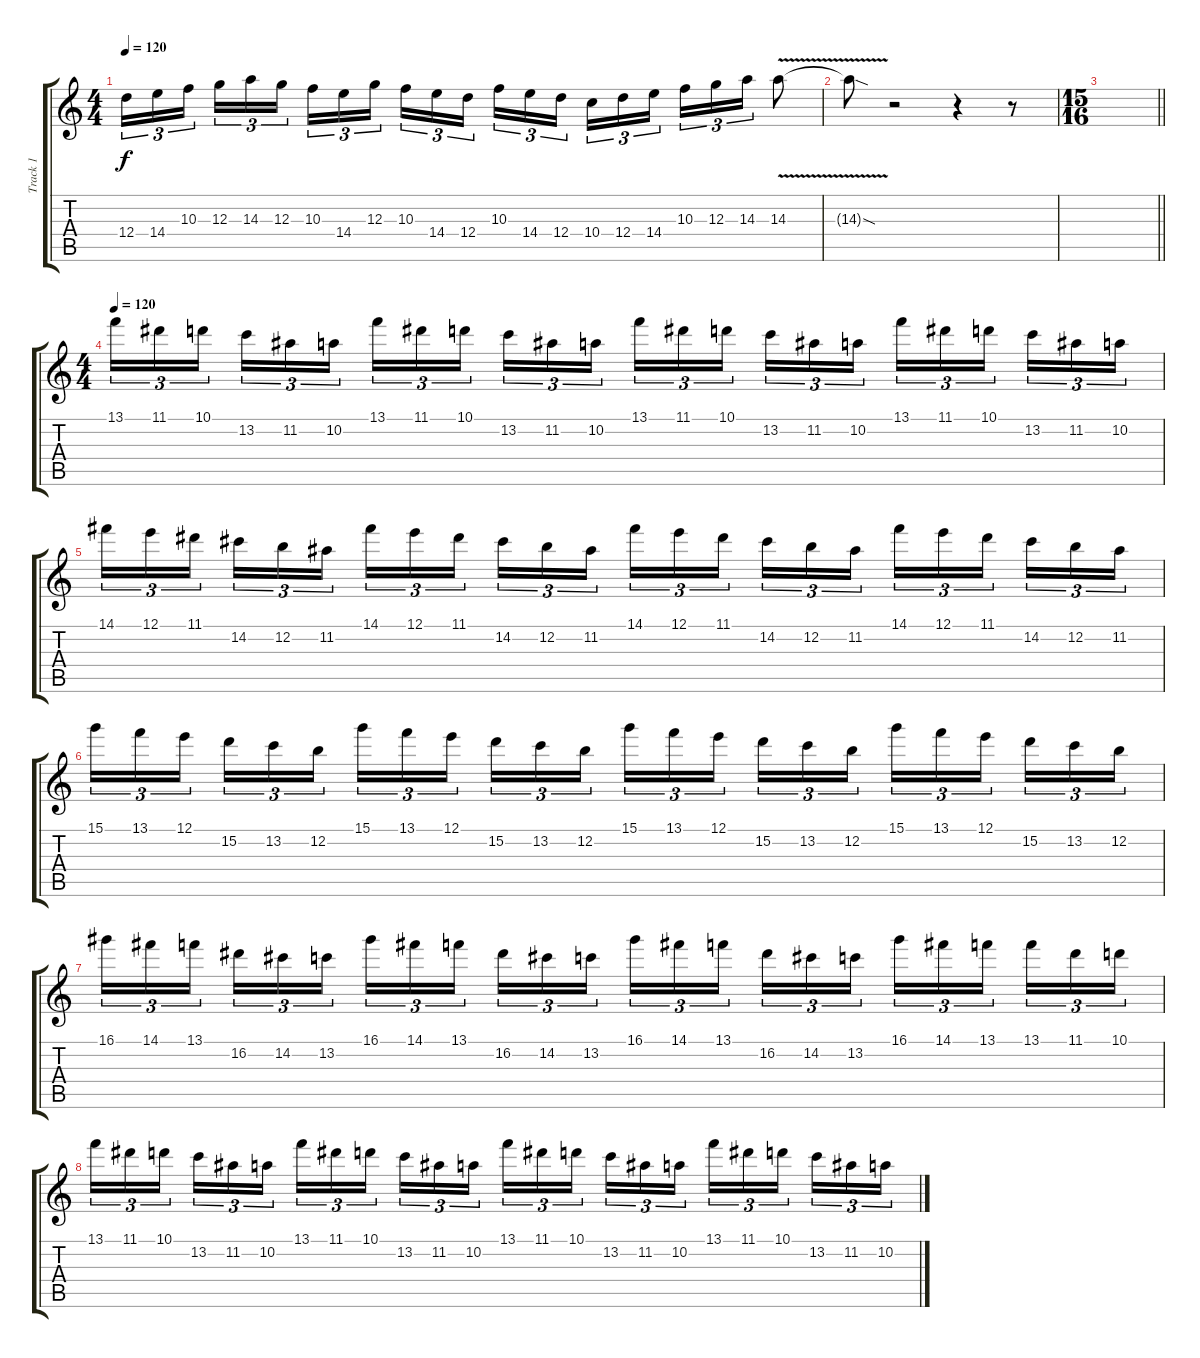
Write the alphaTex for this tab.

\track ("Track 1" "Track 1") {instrument distortionguitar}
\staff {score tabs}
\tuning (E4 B3 G3 D3 A2 D2) {hide}
\ts (4 4)
\tempo 120
\clef g2
\ks c
12.4.16{tu (3 2) dy f} 14.4.16{tu (3 2)} 10.3.16{tu (3 2) beam splitsecondary} 12.3.16{tu (3 2)} 14.3.16{tu (3 2)} 12.3.16{tu (3 2)} 10.3.16{tu (3 2)} 14.4.16{tu (3 2)} 12.3.16{tu (3 2) beam splitsecondary} 10.3.16{tu (3 2)} 14.4.16{tu (3 2)} 12.4.16{tu (3 2)} 10.3.16{tu (3 2)} 14.4.16{tu (3 2)} 12.4.16{tu (3 2) beam splitsecondary} 10.4.16{tu (3 2)} 12.4.16{tu (3 2)} 14.4.16{tu (3 2)} 10.3.16{tu (3 2)} 12.3.16{tu (3 2)} 14.3.16{tu (3 2)} 14.3{v}.8 |
14.3{sod t}.8 r.2 r.4 r.8 |
\ts (15 16)
\barLineRight lightlight
|
\ts (4 4)
\section ("" "")
\tempo 120
13.1.16{tu (3 2)} 11.1.16{tu (3 2)} 10.1.16{tu (3 2) beam splitsecondary} 13.2.16{tu (3 2)} 11.2.16{tu (3 2)} 10.2.16{tu (3 2)} 13.1.16{tu (3 2)} 11.1.16{tu (3 2)} 10.1.16{tu (3 2) beam splitsecondary} 13.2.16{tu (3 2)} 11.2.16{tu (3 2)} 10.2.16{tu (3 2)} 13.1.16{tu (3 2)} 11.1.16{tu (3 2)} 10.1.16{tu (3 2) beam splitsecondary} 13.2.16{tu (3 2)} 11.2.16{tu (3 2)} 10.2.16{tu (3 2)} 13.1.16{tu (3 2)} 11.1.16{tu (3 2)} 10.1.16{tu (3 2) beam splitsecondary} 13.2.16{tu (3 2)} 11.2.16{tu (3 2)} 10.2.16{tu (3 2)} |
14.1.16{tu (3 2)} 12.1.16{tu (3 2)} 11.1.16{tu (3 2) beam splitsecondary} 14.2.16{tu (3 2)} 12.2.16{tu (3 2)} 11.2.16{tu (3 2)} 14.1.16{tu (3 2)} 12.1.16{tu (3 2)} 11.1.16{tu (3 2) beam splitsecondary} 14.2.16{tu (3 2)} 12.2.16{tu (3 2)} 11.2.16{tu (3 2)} 14.1.16{tu (3 2)} 12.1.16{tu (3 2)} 11.1.16{tu (3 2) beam splitsecondary} 14.2.16{tu (3 2)} 12.2.16{tu (3 2)} 11.2.16{tu (3 2)} 14.1.16{tu (3 2)} 12.1.16{tu (3 2)} 11.1.16{tu (3 2) beam splitsecondary} 14.2.16{tu (3 2)} 12.2.16{tu (3 2)} 11.2.16{tu (3 2)} |
15.1.16{tu (3 2)} 13.1.16{tu (3 2)} 12.1.16{tu (3 2) beam splitsecondary} 15.2.16{tu (3 2)} 13.2.16{tu (3 2)} 12.2.16{tu (3 2)} 15.1.16{tu (3 2)} 13.1.16{tu (3 2)} 12.1.16{tu (3 2) beam splitsecondary} 15.2.16{tu (3 2)} 13.2.16{tu (3 2)} 12.2.16{tu (3 2)} 15.1.16{tu (3 2)} 13.1.16{tu (3 2)} 12.1.16{tu (3 2) beam splitsecondary} 15.2.16{tu (3 2)} 13.2.16{tu (3 2)} 12.2.16{tu (3 2)} 15.1.16{tu (3 2)} 13.1.16{tu (3 2)} 12.1.16{tu (3 2) beam splitsecondary} 15.2.16{tu (3 2)} 13.2.16{tu (3 2)} 12.2.16{tu (3 2)} |
16.1.16{tu (3 2)} 14.1.16{tu (3 2)} 13.1.16{tu (3 2) beam splitsecondary} 16.2.16{tu (3 2)} 14.2.16{tu (3 2)} 13.2.16{tu (3 2)} 16.1.16{tu (3 2)} 14.1.16{tu (3 2)} 13.1.16{tu (3 2) beam splitsecondary} 16.2.16{tu (3 2)} 14.2.16{tu (3 2)} 13.2.16{tu (3 2)} 16.1.16{tu (3 2)} 14.1.16{tu (3 2)} 13.1.16{tu (3 2) beam splitsecondary} 16.2.16{tu (3 2)} 14.2.16{tu (3 2)} 13.2.16{tu (3 2)} 16.1.16{tu (3 2)} 14.1.16{tu (3 2)} 13.1.16{tu (3 2) beam splitsecondary} 13.1.16{tu (3 2)} 11.1.16{tu (3 2)} 10.1.16{tu (3 2)} |
13.1.16{tu (3 2)} 11.1.16{tu (3 2)} 10.1.16{tu (3 2) beam splitsecondary} 13.2.16{tu (3 2)} 11.2.16{tu (3 2)} 10.2.16{tu (3 2)} 13.1.16{tu (3 2)} 11.1.16{tu (3 2)} 10.1.16{tu (3 2) beam splitsecondary} 13.2.16{tu (3 2)} 11.2.16{tu (3 2)} 10.2.16{tu (3 2)} 13.1.16{tu (3 2)} 11.1.16{tu (3 2)} 10.1.16{tu (3 2) beam splitsecondary} 13.2.16{tu (3 2)} 11.2.16{tu (3 2)} 10.2.16{tu (3 2)} 13.1.16{tu (3 2)} 11.1.16{tu (3 2)} 10.1.16{tu (3 2) beam splitsecondary} 13.2.16{tu (3 2)} 11.2.16{tu (3 2)} 10.2.16{tu (3 2)}
